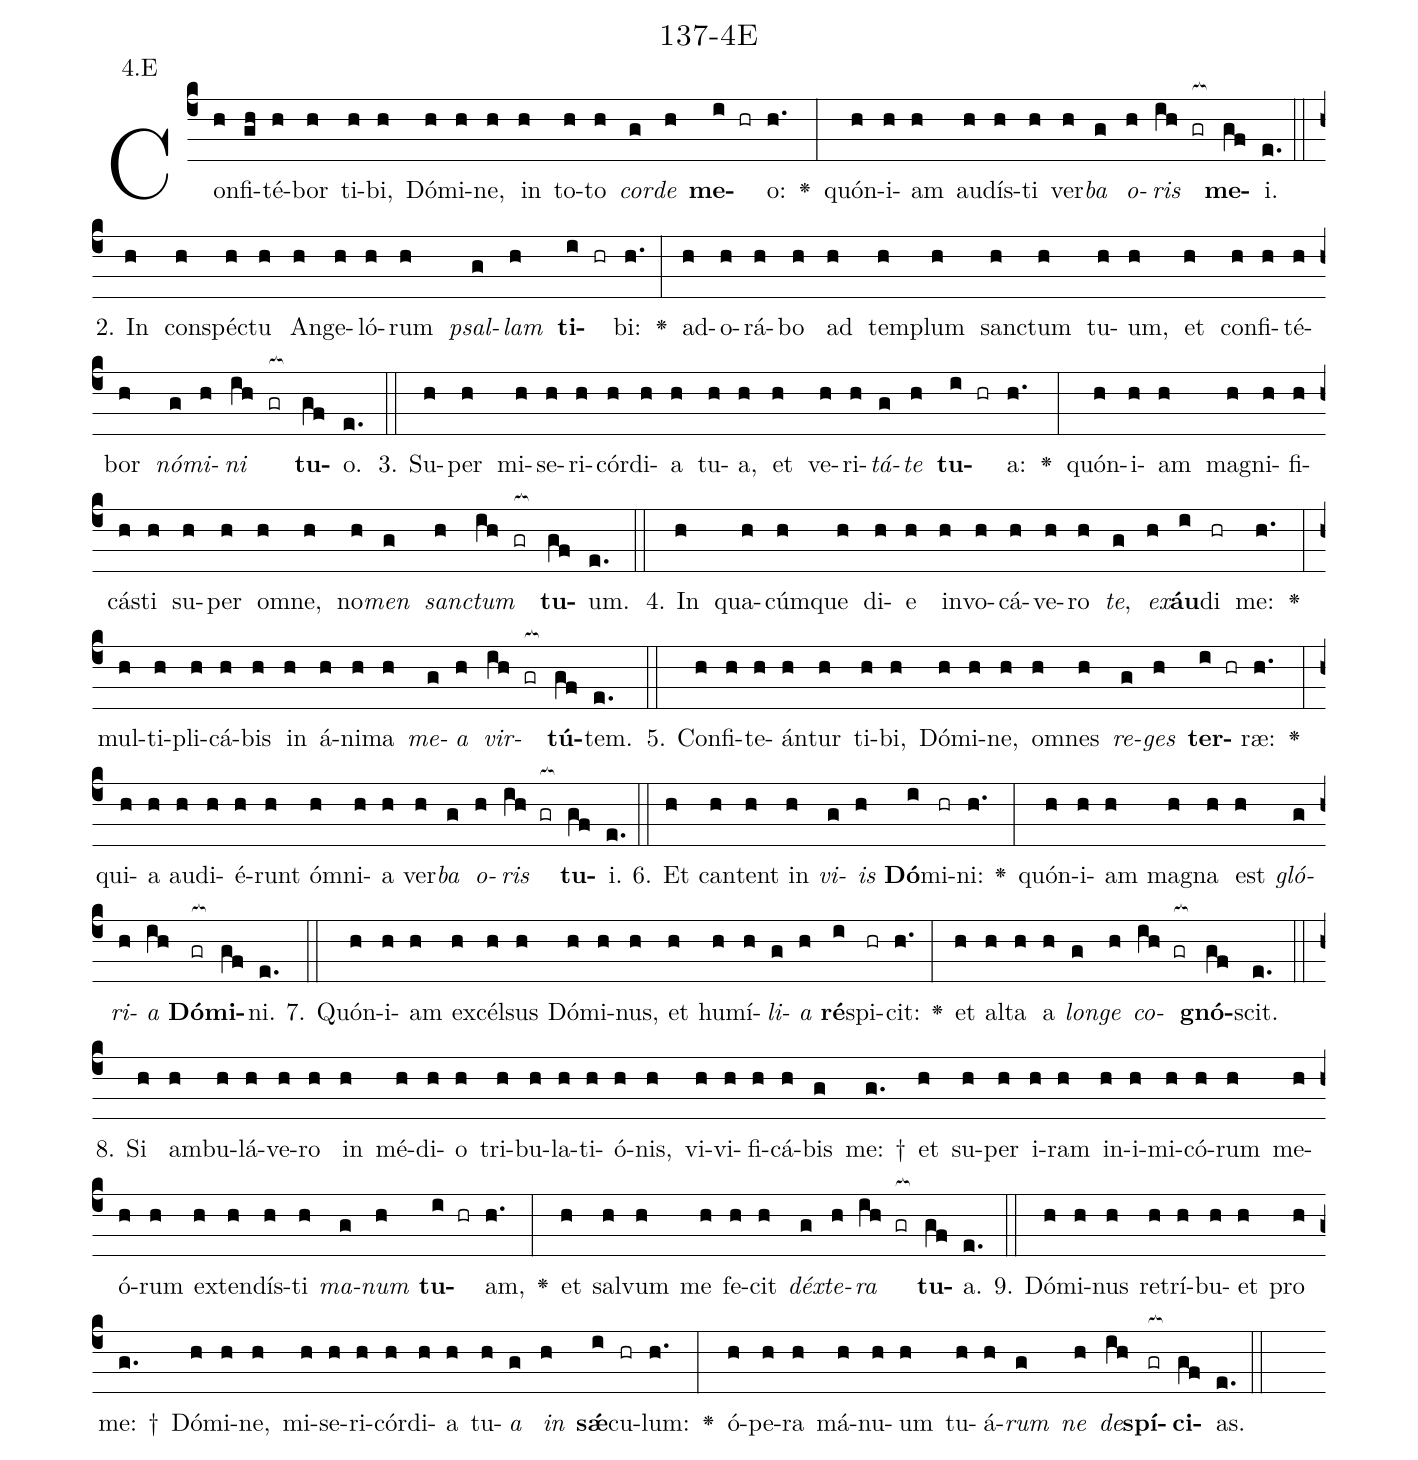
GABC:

name: 137-4E;
annotation: 4.E;
%%
(c4)Con(h)fi(gh)té(h)bor(h) ti(h)bi,(h) Dó(h)mi(h)ne,(h) in(h) to(h)to(h) <i>cor</i>(g)<i>de</i>(h) <b>me</b>(i hr)o:(h.) <v>\greheightstar</v>(:) quón(h)i(h)am(h) au(h)dís(h)ti(h) ver(h)<i>ba</i>(g) <i>o</i>(h)<i>ris</i>(ih gr[ocb:1{]) <b>me</b>(gf[ocb:0}])i.(e.) (::)
2. In(h) con(h)spéc(h)tu(h) An(h)ge(h)ló(h)rum(h) <i>psal</i>(g)<i>lam</i>(h) <b>ti</b>(i hr)bi:(h.) <v>\greheightstar</v>(:) ad(h)o(h)rá(h)bo(h) ad(h) tem(h)plum(h) sanc(h)tum(h) tu(h)um,(h) et(h) con(h)fi(h)té(h)bor(h) <i>nó</i>(g)<i>mi</i>(h)<i>ni</i>(ih gr[ocb:1{]) <b>tu</b>(gf[ocb:0}])o.(e.) (::)
3. Su(h)per(h) mi(h)se(h)ri(h)cór(h)di(h)a(h) tu(h)a,(h) et(h) ve(h)ri(h)<i>tá</i>(g)<i>te</i>(h) <b>tu</b>(i hr)a:(h.) <v>\greheightstar</v>(:) quón(h)i(h)am(h) ma(h)gni(h)fi(h)cás(h)ti(h) su(h)per(h) om(h)ne,(h) no(h)<i>men</i>(g) <i>sanc</i>(h)<i>tum</i>(ih gr[ocb:1{]) <b>tu</b>(gf[ocb:0}])um.(e.) (::)
4. In(h) qua(h)cúm(h)que(h) di(h)e(h) in(h)vo(h)cá(h)ve(h)ro(h) <i>te</i>,(g) <i>ex</i>(h)<b>áu</b>(i)di(hr) me:(h.) <v>\greheightstar</v>(:) mul(h)ti(h)pli(h)cá(h)bis(h) in(h) á(h)ni(h)ma(h) <i>me</i>(g)<i>a</i>(h) <i>vir</i>(ih gr[ocb:1{])<b>tú</b>(gf[ocb:0}])tem.(e.) (::)
5. Con(h)fi(h)te(h)án(h)tur(h) ti(h)bi,(h) Dó(h)mi(h)ne,(h) om(h)nes(h) <i>re</i>(g)<i>ges</i>(h) <b>ter</b>(i hr)ræ:(h.) <v>\greheightstar</v>(:) qui(h)a(h) au(h)di(h)é(h)runt(h) óm(h)ni(h)a(h) ver(h)<i>ba</i>(g) <i>o</i>(h)<i>ris</i>(ih gr[ocb:1{]) <b>tu</b>(gf[ocb:0}])i.(e.) (::)
6. Et(h) can(h)tent(h) in(h) <i>vi</i>(g)<i>is</i>(h) <b>Dó</b>(i)mi(hr)ni:(h.) <v>\greheightstar</v>(:) quón(h)i(h)am(h) ma(h)gna(h) est(h) <i>gló</i>(g)<i>ri</i>(h)<i>a</i>(ih) <b>Dó</b>(gr[ocb:1{])<b>mi</b>(gf[ocb:0}])ni.(e.) (::)
7. Quón(h)i(h)am(h) ex(h)cél(h)sus(h) Dó(h)mi(h)nus,(h) et(h) hu(h)mí(h)<i>li</i>(g)<i>a</i>(h) <b>ré</b>(i)spi(hr)cit:(h.) <v>\greheightstar</v>(:) et(h) al(h)ta(h) a(h) <i>lon</i>(g)<i>ge</i>(h) <i>co</i>(ih gr[ocb:1{])<b>gnó</b>(gf[ocb:0}])scit.(e.) (::)
8. Si(h) am(h)bu(h)lá(h)ve(h)ro(h) in(h) mé(h)di(h)o(h) tri(h)bu(h)la(h)ti(h)ó(h)nis,(h) vi(h)vi(h)fi(h)cá(h)bis(g) me: †(g.) et(h) su(h)per(h) i(h)ram(h) in(h)i(h)mi(h)có(h)rum(h) me(h)ó(h)rum(h) ex(h)ten(h)dís(h)ti(h) <i>ma</i>(g)<i>num</i>(h) <b>tu</b>(i hr)am,(h.) <v>\greheightstar</v>(:) et(h) sal(h)vum(h) me(h) fe(h)cit(h) <i>déx</i>(g)<i>te</i>(h)<i>ra</i>(ih gr[ocb:1{]) <b>tu</b>(gf[ocb:0}])a.(e.) (::)
9. Dó(h)mi(h)nus(h) re(h)trí(h)bu(h)et(h) pro(h) me: †(g.) Dó(h)mi(h)ne,(h) mi(h)se(h)ri(h)cór(h)di(h)a(h) tu(h)<i>a</i>(g) <i>in</i>(h) <b>sǽ</b>(i)cu(hr)lum:(h.) <v>\greheightstar</v>(:) ó(h)pe(h)ra(h) má(h)nu(h)um(h) tu(h)á(h)<i>rum</i>(g) <i>ne</i>(h) <i>de</i>(ih)<b>spí</b>(gr[ocb:1{])<b>ci</b>(gf[ocb:0}])as.(e.) (::)
